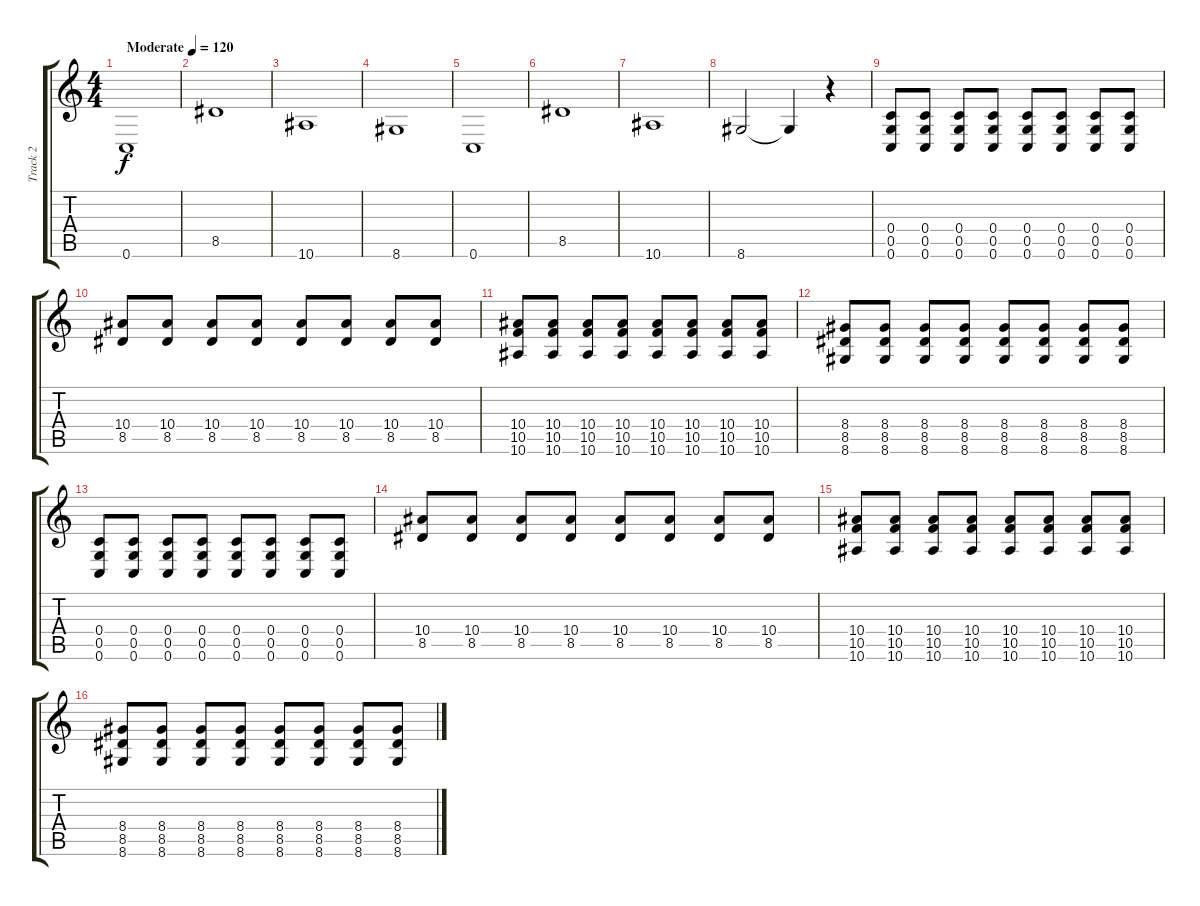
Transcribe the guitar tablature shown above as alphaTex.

\track ("Track 2" "Track 2") {instrument distortionguitar}
\staff {score tabs}
\tuning (D4 A3 F3 C3 G2 C2) {hide}
\ts (4 4)
\tempo (120 "Moderate")
\clef g2
\ks c
0.6.1{dy f volume 8 instrument distortionguitar} |
8.5.1 |
10.6.1 |
8.6.1 |
0.6.1 |
8.5.1 |
10.6.1 |
8.6.2 8.6{t}.4 r.4 |
(0.4 0.5 0.6).8{volume 16} (0.4 0.5 0.6).8 (0.4 0.5 0.6).8 (0.4 0.5 0.6).8 (0.4 0.5 0.6).8 (0.4 0.5 0.6).8 (0.4 0.5 0.6).8 (0.4 0.5 0.6).8 |
(10.4 8.5).8 (10.4 8.5).8 (10.4 8.5).8 (10.4 8.5).8 (10.4 8.5).8 (10.4 8.5).8 (10.4 8.5).8 (10.4 8.5).8 |
(10.4 10.5 10.6).8 (10.4 10.5 10.6).8 (10.4 10.5 10.6).8 (10.4 10.5 10.6).8 (10.4 10.5 10.6).8 (10.4 10.5 10.6).8 (10.4 10.5 10.6).8 (10.4 10.5 10.6).8 |
(8.4 8.5 8.6).8 (8.4 8.5 8.6).8 (8.4 8.5 8.6).8 (8.4 8.5 8.6).8 (8.4 8.5 8.6).8 (8.4 8.5 8.6).8 (8.4 8.5 8.6).8 (8.4 8.5 8.6).8 |
(0.4 0.5 0.6).8 (0.4 0.5 0.6).8 (0.4 0.5 0.6).8 (0.4 0.5 0.6).8 (0.4 0.5 0.6).8 (0.4 0.5 0.6).8 (0.4 0.5 0.6).8 (0.4 0.5 0.6).8 |
(10.4 8.5).8 (10.4 8.5).8 (10.4 8.5).8 (10.4 8.5).8 (10.4 8.5).8 (10.4 8.5).8 (10.4 8.5).8 (10.4 8.5).8 |
(10.4 10.5 10.6).8 (10.4 10.5 10.6).8 (10.4 10.5 10.6).8 (10.4 10.5 10.6).8 (10.4 10.5 10.6).8 (10.4 10.5 10.6).8 (10.4 10.5 10.6).8 (10.4 10.5 10.6).8 |
(8.4 8.5 8.6).8 (8.4 8.5 8.6).8 (8.4 8.5 8.6).8 (8.4 8.5 8.6).8 (8.4 8.5 8.6).8 (8.4 8.5 8.6).8 (8.4 8.5 8.6).8 (8.4 8.5 8.6).8
